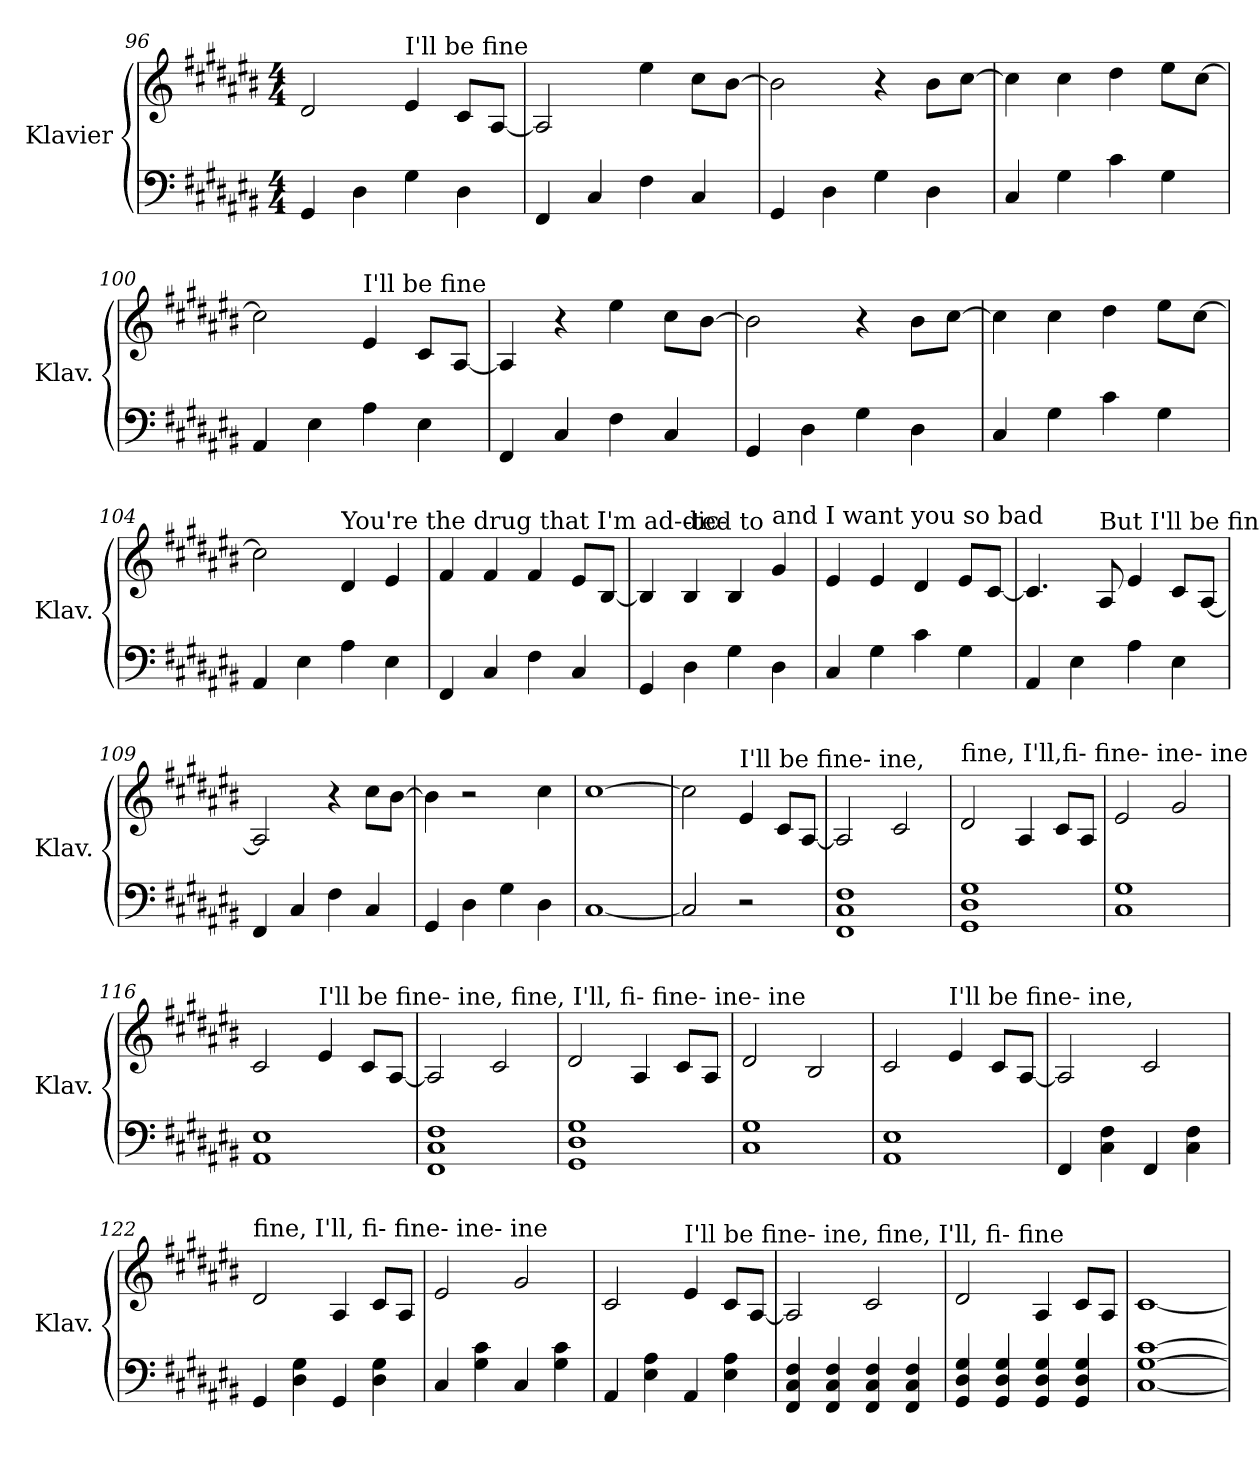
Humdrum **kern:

**kern	**kern
*part1	*part1
*staff2	*staff1
*I"Klavier	*
*I'Klav.	*
*clefF4	*clefG2
*k[f#c#g#d#a#e#b#]	*k[f#c#g#d#a#e#b#]
*M4/4	*M4/4
=96	=96
4GG#/	2d#/
4D#\	.
!	!LO:TX:a:t=I'll be fine
4G#\	4e#/
4D#\	8c#/L
.	[8A#/J
=97	=97
4FF#/	2A#/]
4C#/	.
4F#\	4ee#\
4C#/	8cc#\L
.	[8b#\J
=98	=98
4GG#/	2b#\]
4D#\	.
4G#\	4r
4D#\	8b#\L
.	[8cc#\J
!!LO:LB:g=z
=99	=99
4C#/	4cc#\]
4G#\	4cc#\
4c#\	4dd#\
4G#\	8ee#\L
.	[8cc#\J
=100	=100
4AA#/	2cc#\]
4E#\	.
!	!LO:TX:a:t=I'll be fine
4A#\	4e#/
4E#\	8c#/L
.	[8A#/J
=101	=101
4FF#/	4A#/]
4C#/	4r
4F#\	4ee#\
4C#/	8cc#\L
.	[8b#\J
=102	=102
4GG#/	2b#\]
4D#\	.
4G#\	4r
4D#\	8b#\L
.	[8cc#\J
=103	=103
4C#/	4cc#\]
4G#\	4cc#\
4c#\	4dd#\
4G#\	8ee#\L
.	[8cc#\J
=104	=104
4AA#/	2cc#\]
4E#\	.
!	!LO:TX:a:t=You're the drug that I'm ad-dic-
4A#\	4d#/
4E#\	4e#/
=105	=105
4FF#/	4f#/
4C#/	4f#/
4F#\	4f#/
4C#/	8e#/L
.	[8B#/J
!!LO:LB:g=z
=106	=106
4GG#/	4B#/]
!	!LO:TX:a:t=-ted to
4D#\	4B#/
4G#\	4B#/
!	!LO:TX:a:t=and   I want you so bad
4D#\	4g#/
=107	=107
4C#/	4e#/
4G#\	4e#/
4c#\	4d#/
4G#\	8e#/L
.	[8c#/J
=108	=108
4AA#/	4.c#/]
4E#\	.
!	!LO:TX:a:t=But I'll be fine
.	8A#/
4A#\	4e#/
4E#\	8c#/L
.	[8A#/J
=109	=109
4FF#/	2A#/]
4C#/	.
4F#\	4r
4C#/	8cc#\L
.	[8b#\J
=110	=110
4GG#/	4b#\]
4D#\	2r
4G#\	.
4D#\	4cc#\
=111	=111
[1C#	[1cc#
=112	=112
2C#/]	2cc#\]
!	!LO:TX:a:t=I'll be fine-     ine,
2r	4e#/
.	8c#/L
.	[8A#/J
=113	=113
1FF# 1C# 1F#	2A#/]
.	2c#/
!!LO:PB:g=z
=114	=114
!	!LO:TX:a:t=fine, I'll,fi-      fine- ine-   ine
1GG# 1D# 1G#	2d#/
.	4A#/
.	8c#/L
.	8A#/J
=115	=115
1C# 1G#	2e#/
.	2g#/
=116	=116
1AA# 1E#	2c#/
!	!LO:TX:a:t=I'll be fine-      ine,    fine,   I'll,  fi-    fine- ine-    ine
.	4e#/
.	8c#/L
.	[8A#/J
=117	=117
1FF# 1C# 1F#	2A#/]
.	2c#/
=118	=118
1GG# 1D# 1G#	2d#/
.	4A#/
.	8c#/L
.	8A#/J
=119	=119
1C# 1G#	2d#/
.	2B#/
=120	=120
1AA# 1E#	2c#/
!	!LO:TX:a:t=I'll  be fine-       ine,
.	4e#/
.	8c#/L
.	[8A#/J
=121	=121
4FF#/	2A#/]
4C#\ 4F#\	.
4FF#/	2c#/
4C#\ 4F#\	.
!!LO:LB:g=z
=122	=122
!	!LO:TX:a:t=fine,  I'll,  fi-     fine-     ine-       ine
4GG#/	2d#/
4D#\ 4G#\	.
4GG#/	4A#/
4D#\ 4G#\	8c#/L
.	8A#/J
=123	=123
4C#/	2e#/
4G#\ 4c#\	.
4C#/	2g#/
4G#\ 4c#\	.
=124	=124
4AA#/	2c#/
4E#\ 4A#\	.
!	!LO:TX:a:t=I'll be fine-         ine,      fine,     I'll, fi-      fine
4AA#/	4e#/
4E#\ 4A#\	8c#/L
.	[8A#/J
=125	=125
4FF#/ 4C#/ 4F#/	2A#/]
4FF#/ 4C#/ 4F#/	.
4FF#/ 4C#/ 4F#/	2c#/
4FF#/ 4C#/ 4F#/	.
=126	=126
4GG#/ 4D#/ 4G#/	2d#/
4GG#/ 4D#/ 4G#/	.
4GG#/ 4D#/ 4G#/	4A#/
4GG#/ 4D#/ 4G#/	8c#/L
.	8A#/J
=127	=127
[1C# [1G# [1c#	[1c#
=	=
*-	*-
